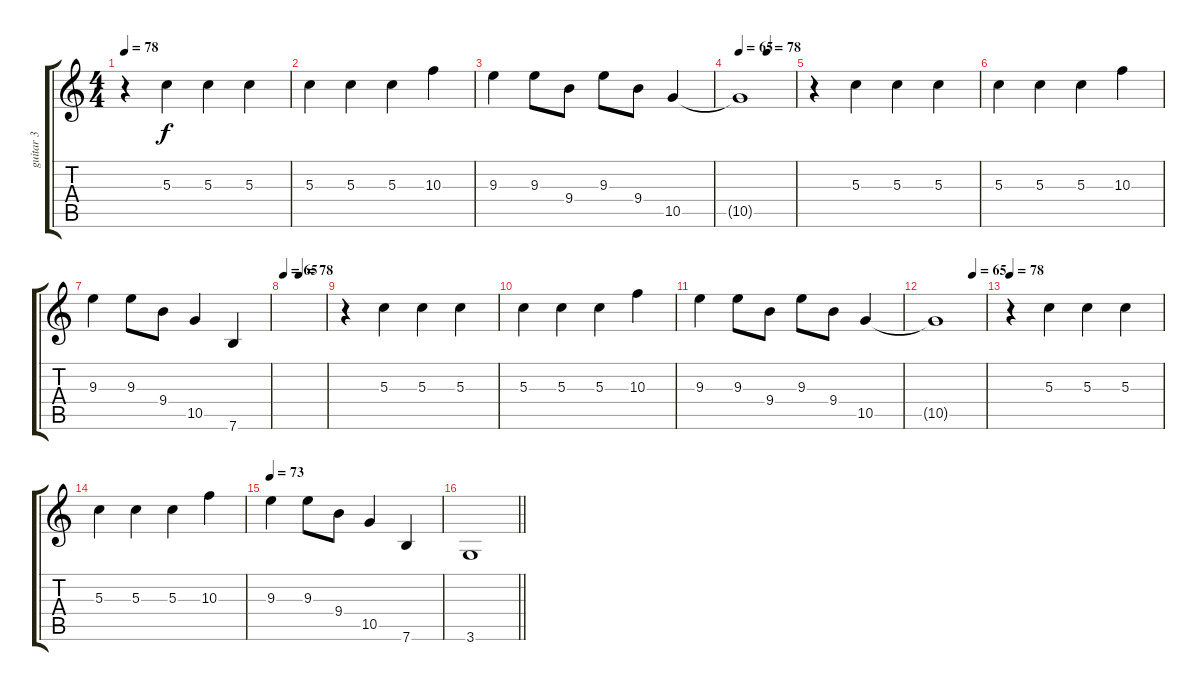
\track ("guitar 3" "guitar 3") {instrument acousticguitarsteel}
\staff {score tabs}
\tuning (E4 B3 G3 D3 A2 E2) {hide}
\ts (4 4)
\tempo 78
\clef g2
\ks c
r.4{dy f instrument acousticguitarsteel} 5.3.4 5.3.4 5.3.4 |
5.3.4 5.3.4 5.3.4 10.3.4 |
9.3.4 9.3.8 9.4.8 9.3.8 9.4.8 10.5.4 |
\tempo 65
\tempo (78 0.5)
10.5{t}.1 |
r.4 5.3.4 5.3.4 5.3.4 |
5.3.4 5.3.4 5.3.4 10.3.4 |
9.3.4 9.3.8 9.4.8 10.5.4 7.6.4 |
\tempo 65
\tempo (78 0.375)
|
r.4 5.3.4 5.3.4 5.3.4 |
5.3.4 5.3.4 5.3.4 10.3.4 |
9.3.4 9.3.8 9.4.8 9.3.8 9.4.8 10.5.4 |
\tempo (65 0.75)
10.5{t}.1 |
\tempo 78
r.4 5.3.4 5.3.4 5.3.4 |
5.3.4 5.3.4 5.3.4 10.3.4 |
\tempo 73
9.3.4 9.3.8 9.4.8 10.5.4 7.6.4 |
\barLineRight lightlight
3.6.1
